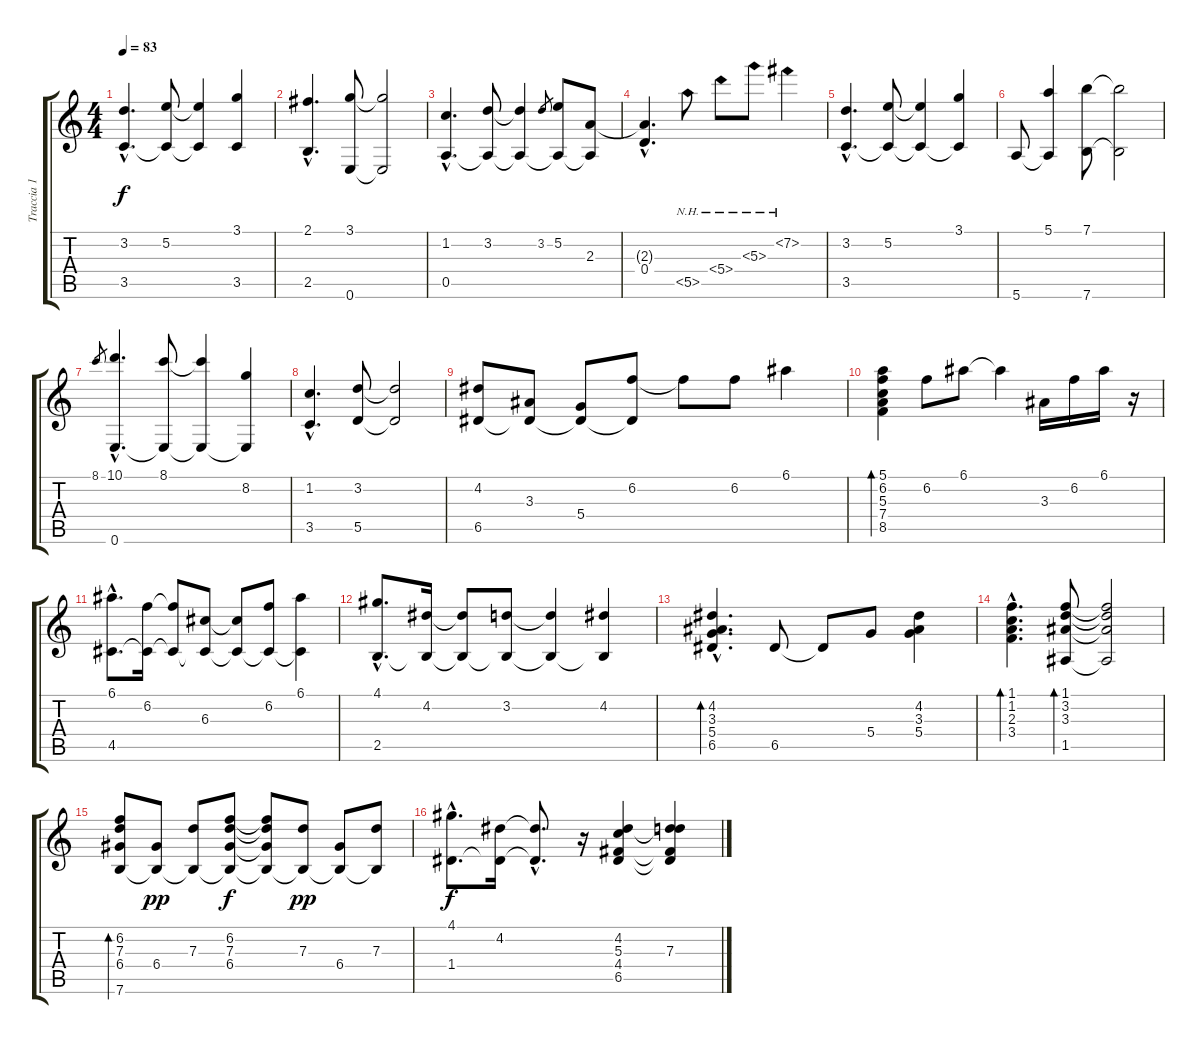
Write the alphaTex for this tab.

\track ("Traccia 1" "Traccia 1") {instrument acousticguitarsteel}
\staff {score tabs}
\tuning (E4 B3 G3 D3 A2 E2) {hide}
\ts (4 4)
\tempo 83
\clef g2
\ks c
(3.2{hac} 3.5{hac}).4{d dy f} (5.2 3.5{t}).8 (5.2{t} 3.5{t}).4 (3.1 3.5).4 |
(2.1{hac} 2.5{hac}).4{d} (3.1 0.6).8 (3.1{t} 0.6{t}).2 |
(1.2{hac} 0.5{hac}).4{d} (3.2 0.5{t}).8 (3.2{t} 0.5{t}).4 3.2.8{gr} (5.2 0.5{t}).8 (2.3 0.5{t}).8 |
(2.3{hac t} 0.4{hac}).4{d} 5.5{nh}.8 5.4{nh}.8 5.3{nh}.8 7.2{nh}.4 |
(3.2{hac} 3.5{hac}).4{d} (5.2 3.5{t}).8 (5.2{t} 3.5{t}).4 (3.1 3.5{t}).4 |
5.6.8 (5.1 5.6{t}).4 (7.1 7.6).8 (7.1{t} 7.6{t}).2 |
8.1.8{gr} (10.1{hac} 0.6{hac}).4{d} (8.1 0.6{t}).8 (8.1{t} 0.6{t}).4 (8.2 0.6{t}).4 |
(1.2{hac} 3.5{hac}).4{d} (3.2 5.5).8 (3.2{t} 5.5{t}).2 |
(4.2 6.5).8 (3.3 6.5{t}).8 (5.4 6.5{t}).8 (6.2 6.5{t}).8 6.2{t}.8 6.2.8 6.1.4 |
(5.1 6.2 5.3 7.4 8.5).4{bd 60} 6.2.8 6.1.8 6.1{t}.4 3.3.16 6.2.16 6.1.16 r.16 |
(6.1{hac} 4.5{hac}).8{d} (6.2 4.5{t}).16 (6.2{t} 4.5{t}).8 (6.3 4.5{t}).8 (6.3{t} 4.5{t}).8 (6.2 4.5{t}).8 (6.1 4.5{t}).4 |
(4.1{hac} 2.5{hac}).8{d} (4.2 2.5{t}).16 (4.2{t} 2.5{t}).8 (3.2 2.5{t}).8 (3.2{t} 2.5{t}).4 (4.2 2.5{t}).4 |
(4.2{hac} 3.3{hac} 5.4{hac} 6.5{hac}).4{d bd 60} 6.5.8 6.5{t}.8 5.4.8 (4.2 3.3 5.4).4 |
(1.1{hac} 1.2{hac} 2.3{hac} 3.4{hac}).4{d bd 60} (1.1 3.2 3.3 1.5).8{bd 60} (1.1{t} 3.2{t} 3.3{t} 1.5{t}).2 |
(6.2 7.3 6.4 7.6).8{bd 60} (6.4 7.6{t}).8{dy pp} (7.3 7.6{t}).8 (6.2 7.3 6.4 7.6{t}).8{dy f} (6.2{t} 7.3{t} 6.4{t} 7.6{t}).8 (7.3 7.6{t}).8{dy pp} (6.4 7.6{t}).8 (7.3 7.6{t}).8 |
(4.1{hac} 1.4{hac}).8{d dy f} (4.2 1.4{t}).16 (4.2{hac t} 1.4{hac t}).8{d} r.16 (4.2 5.3 4.4 6.5).4 (4.2{t} 7.3 4.4{t} 6.5{t}).4
